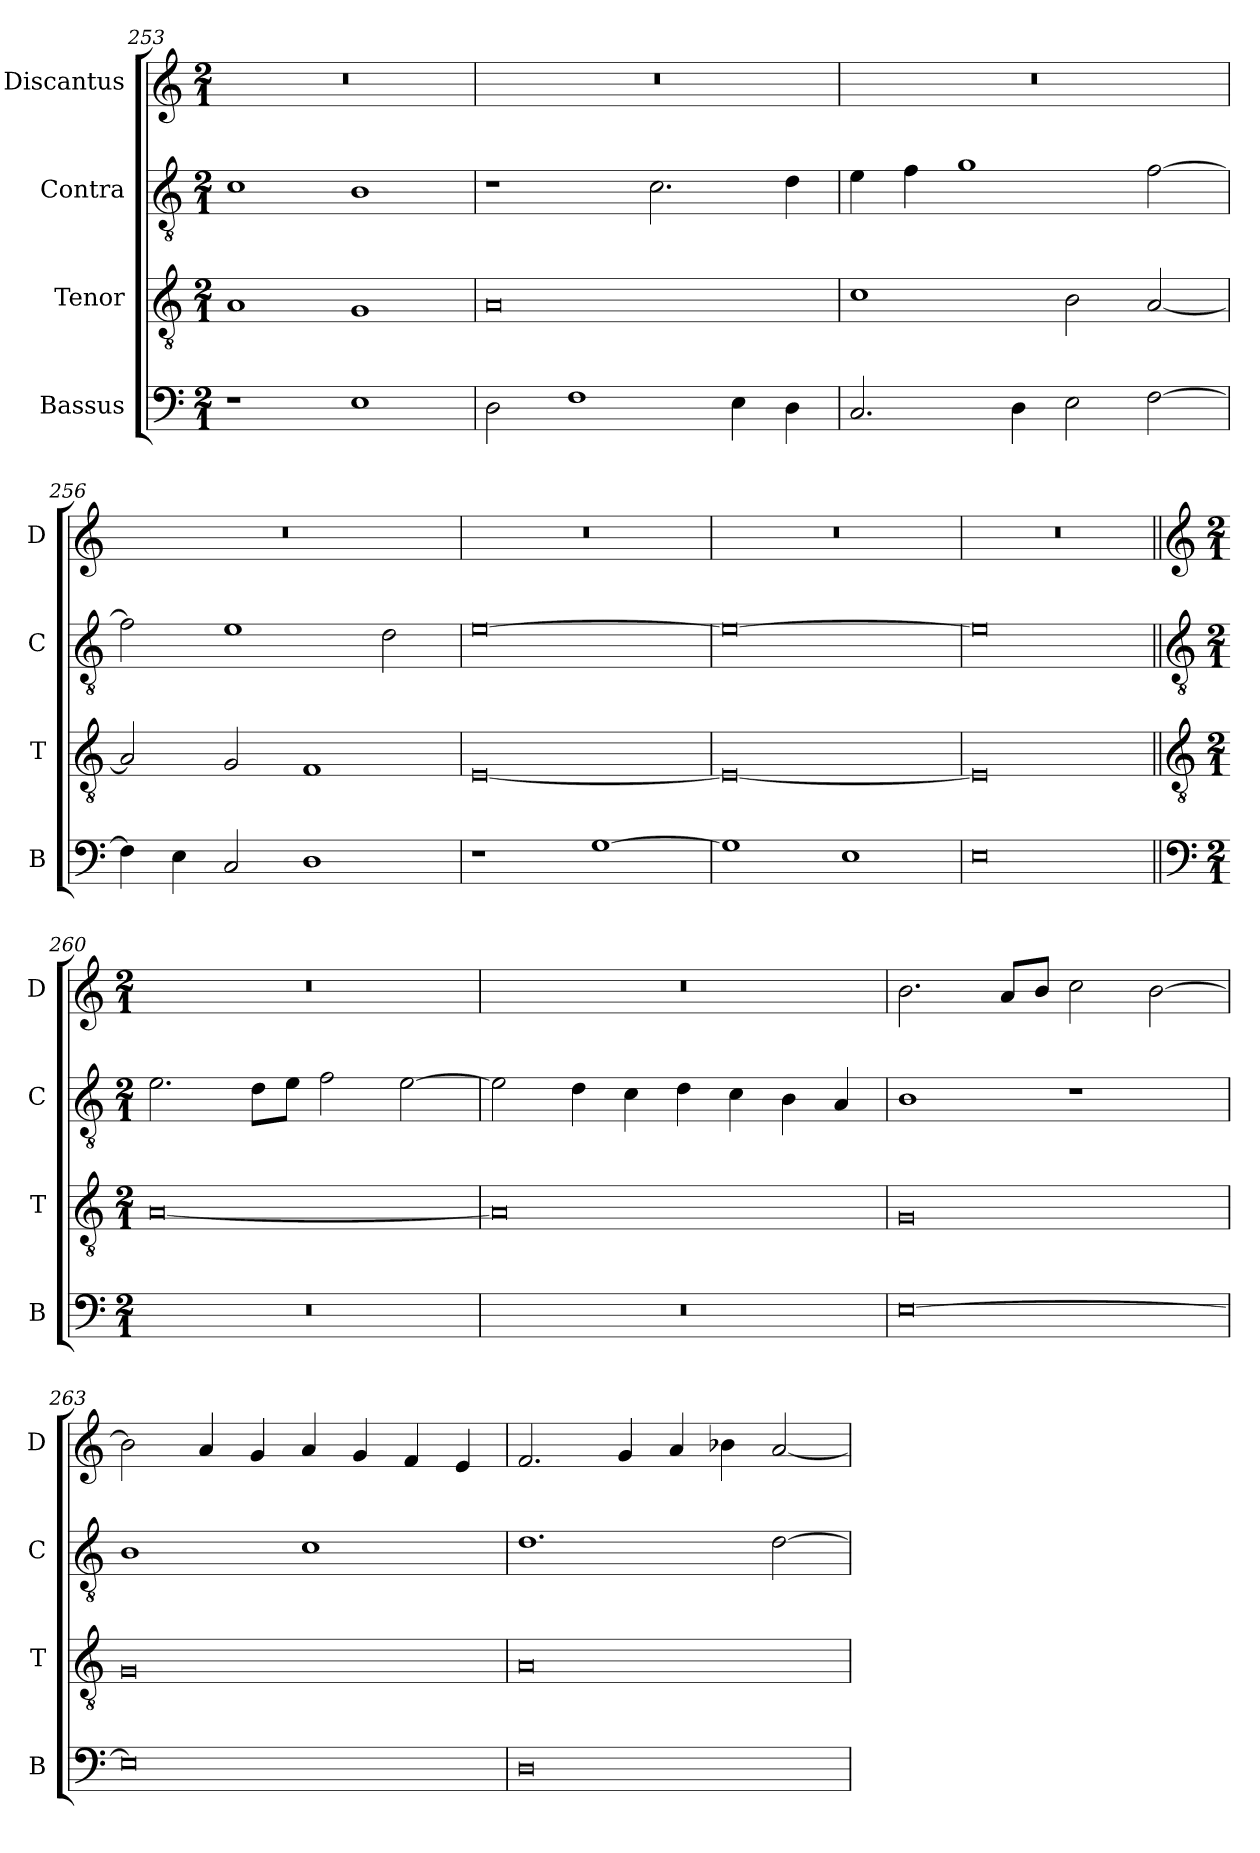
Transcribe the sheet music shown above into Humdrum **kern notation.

**kern	**kern	**kern	**kern
*part4	*part3	*part2	*part1
*staff4	*staff3	*staff2	*staff1
*I"Bassus	*I"Tenor	*I"Contra	*I"Discantus
*I'B	*I'T	*I'C	*I'D
*clefF4	*clefGv2	*clefGv2	*clefG2
*k[]	*k[]	*k[]	*k[]
*M2/1	*M2/1	*M2/1	*M2/1
=253	=253	=253	=253
1r	1A	1c	0r
1E	1G	1B	.
=254	=254	=254	=254
2D\	0A	1r	0r
1F	.	.	.
.	.	2.c\	.
4E\	.	.	.
4D\	.	4d\	.
=255	=255	=255	=255
2.C/	1c	4e\	0r
.	.	4f\	.
.	.	1g	.
4D\	.	.	.
2E\	2B\	.	.
[2F\	[2A/	[2f\	.
=256	=256	=256	=256
4F\]	2A/]	2f\]	0r
4E\	.	.	.
2C/	2G/	1e	.
1D	1F	.	.
.	.	2d\	.
=257	=257	=257	=257
1r	[0E	[0e	0r
[1G	.	.	.
=258	=258	=258	=258
1G]	0E_	0e_	0r
1E	.	.	.
=259	=259	=259	=259
0E	0E]	0e]	0r
!!LO:LB:g=z
=260||	=260||	=260||	=260||
*clefF4	*clefGv2	*clefGv2	*clefG2
*k[]	*k[]	*k[]	*k[]
*M2/1	*M2/1	*M2/1	*M2/1
0r	[0A	2.e\	0r
.	.	8d\L	.
.	.	8e\J	.
.	.	2f\	.
.	.	[2e\	.
=261	=261	=261	=261
0r	0A]	2e\]	0r
.	.	4d\	.
.	.	4c\	.
.	.	4d\	.
.	.	4c\	.
.	.	4B\	.
.	.	4A/	.
=262	=262	=262	=262
[0E	0G	1B	2.b\
.	.	.	8a/L
.	.	.	8b/J
.	.	1r	2cc\
.	.	.	[2b\
=263	=263	=263	=263
0E]	0G	1B	2b\]
.	.	.	4a/
.	.	.	4g/
.	.	1c	4a/
.	.	.	4g/
.	.	.	4f/
.	.	.	4e/
=264	=264	=264	=264
0D	0A	1.d	2.f/
.	.	.	4g/
.	.	.	4a/
.	.	.	4b-X\
.	.	[2d\	[2a/
=	=	=	=
*-	*-	*-	*-
